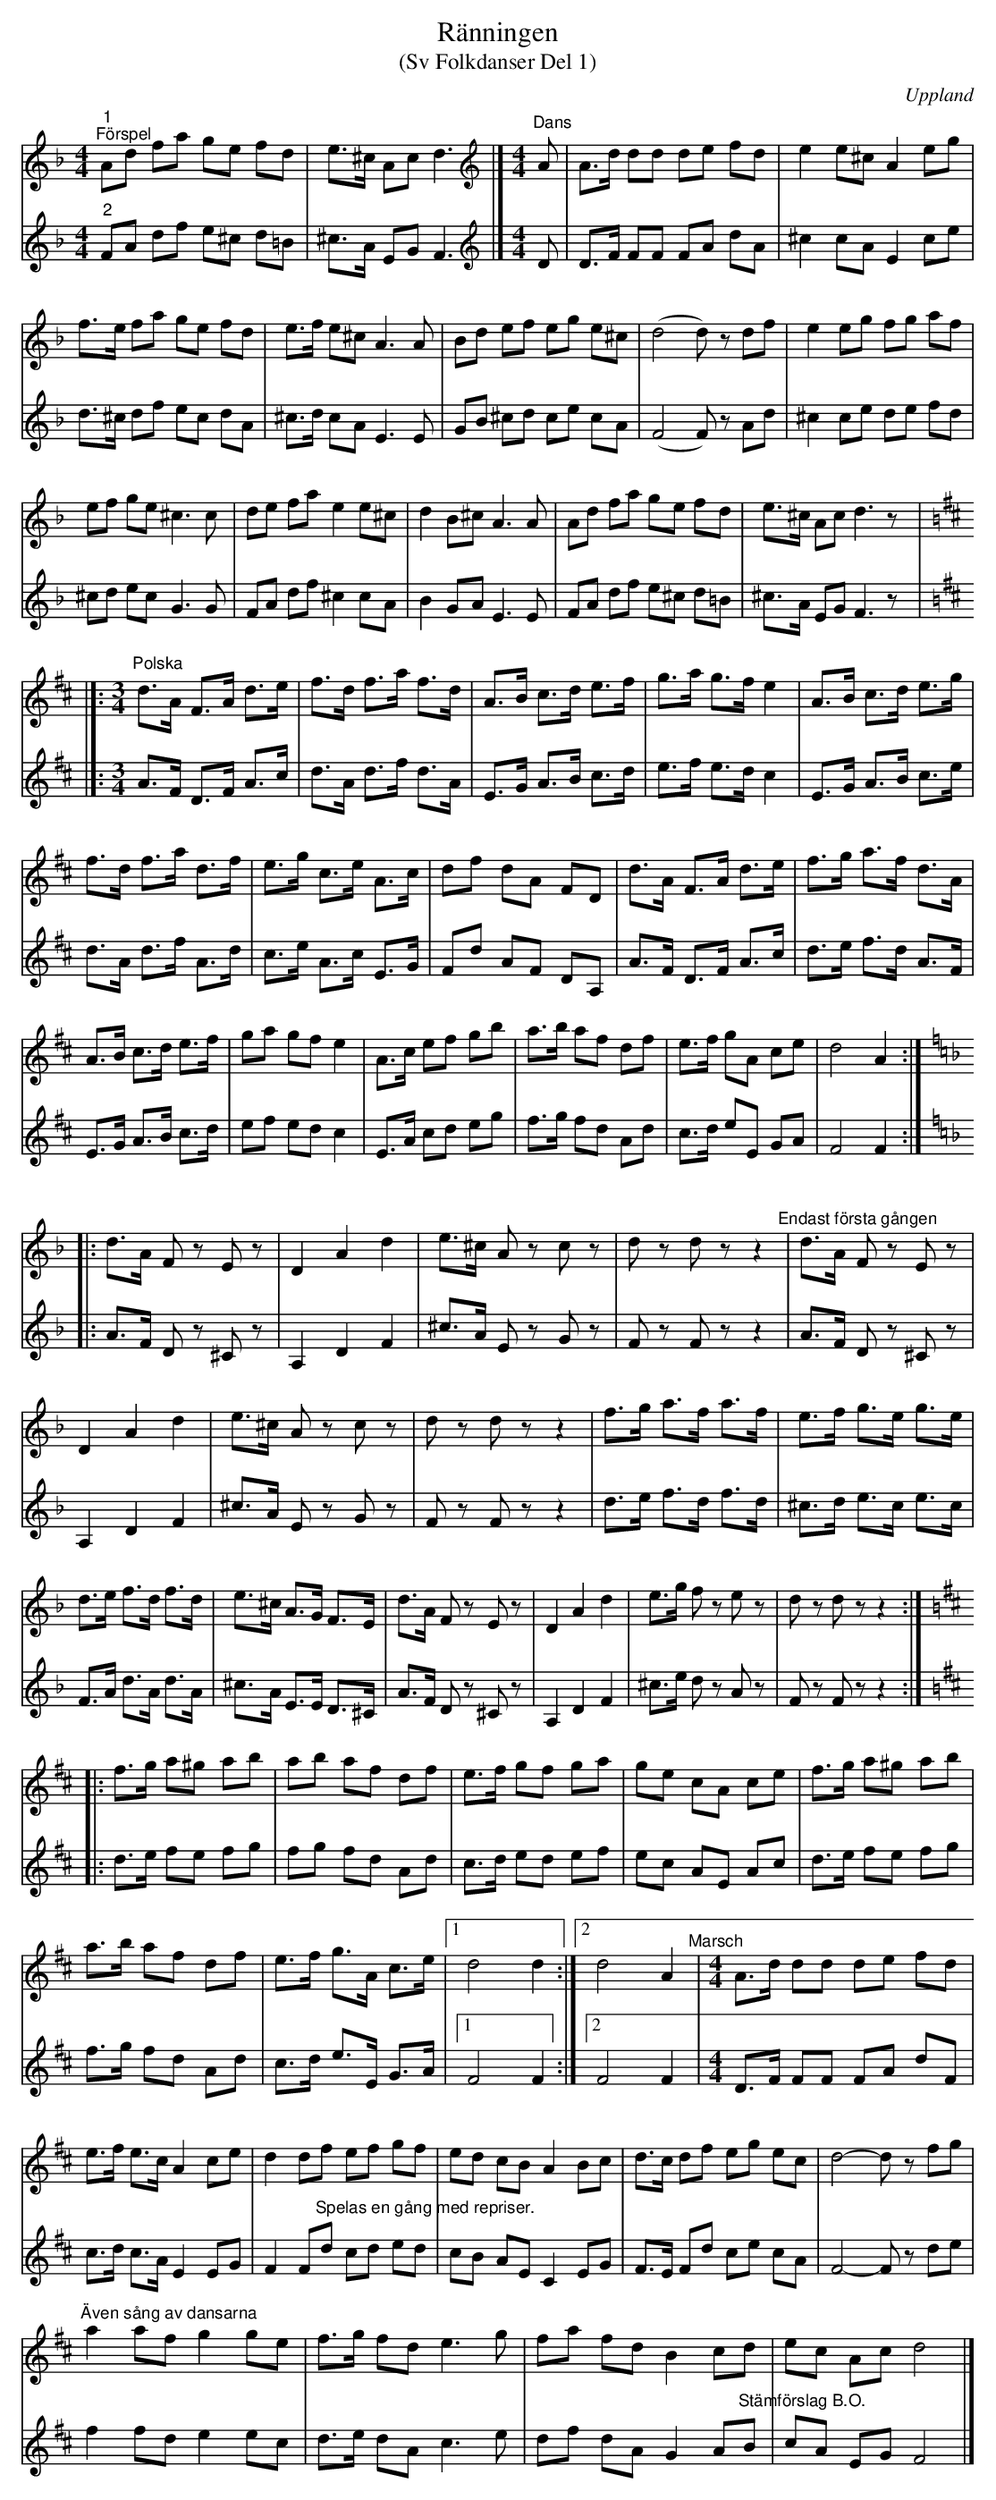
X:1
T:Ränningen
T:(Sv Folkdanser Del 1)
O:Uppland
L:1/8
M:4/4
K:Dm
V:1
"^1""^Förspel" Ad fa ge fd | e>^c Ac d3 |][K:F][M:4/4][K:treble]"^Dans" A | A>d dd de fd | e2 e^c A2 eg |
f>e fa ge fd | e>f e^c A3 A | Bd ef eg e^c | (d4 d) z df | e2 eg fg af |
ef ge ^c3 c | de fa e2 e^c | d2 B^c A3 A | Ad fa ge fd | e>^c Ac d3 z |]:
[K:D][M:3/4]"^Polska" d>A F>A d>e | f>d f>a f>d | A>B c>d e>f | g>a g>f e2 | A>B c>d e>g |
f>d f>a d>f | e>g c>e A>c | df dA FD | d>A F>A d>e | f>g a>f d>A |
A>B c>d e>f | ga gf e2 | A>c ef gb | a>b af df | e>f gA ce | d4 A2 ::
[K:F] d>A F z E z | D2 A2 d2 | e>^c A z c z | d z d z z2"^Endast första gången" | d>A F z E z |
D2 A2 d2 | e>^c A z c z | d z d z z2 | f>g a>f a>f | e>f g>e g>e |
d>e f>d f>d | e>^c A>G F>E | d>A F z E z | D2 A2 d2 | e>g f z e z | d z d z z2 ::
[K:D] f>g a^g ab | ab af df | e>f gf ga | ge cA ce | f>g a^g ab |
a>b af df | e>f g>A c>e |1 d4 d2 :|2 d4 A2"^Marsch" |[M:4/4] A>d dd de fd |
e>f e>c A2 ce | d2 df ef gf | ed cB A2 Bc | d>c df eg ec | d4- d z fg |
"^Även sång av dansarna" a2 af g2 ge | f>g fd e3 g | fa fd B2 cd | ec Ac d4 |]
V:2
"^2" FA df e^c d=B | ^c>A EG F3 |][K:F][M:4/4][K:treble] D | D>F FF FA dA | ^c2 cA E2 ce |
d>^c df ec dA | ^c>d cA E3 E | GB ^cd ce cA | (F4 F) z Ad | ^c2 ce de fd | ^cd ec G3 G |
FA df ^c2 cA | B2 GA E3 E | FA df e^c d=B | ^c>A EG F3 z |]:[K:D][M:3/4] A>F D>F A>c |
d>A d>f d>A | E>G A>B c>d | e>f e>d c2 | E>G A>B c>e | d>A d>f A>d | c>e A>c E>G | Fd AF DA, |
A>F D>F A>c | d>e f>d A>F | E>G A>B c>d | ef ed c2 | E>A cd eg | f>g fd Ad | c>d eE GA | F4 F2 ::
[K:F] A>F D z ^C z | A,2 D2 F2 | ^c>A E z G z | F z F z z2 | A>F D z ^C z | A,2 D2 F2 |
^c>A E z G z | F z F z z2 | d>e f>d f>d | ^c>d e>c e>c | F>A d>A d>A | ^c>A E>E D>^C |
A>F D z ^C z | A,2 D2 F2 | ^c>e d z A z | F z F z z2 ::[K:D] d>e fe fg | fg fd Ad | c>d ed ef |
ec AE Ac | d>e fe fg | f>g fd Ad | c>d e>E G>A |1 F4 F2 :|2 F4 F2 |[M:4/4] D>F FF FA dF |
c>d c>A E2 EG | F2 F"^Spelas en gång med repriser."d cd ed | cB AE C2 EG | F>E Fd ce cA |
F4- F z de | f2 fd e2 ec | d>e dA c3 e | df dA G2 A"^Stämförslag B.O."B | cA EG F4 |]
